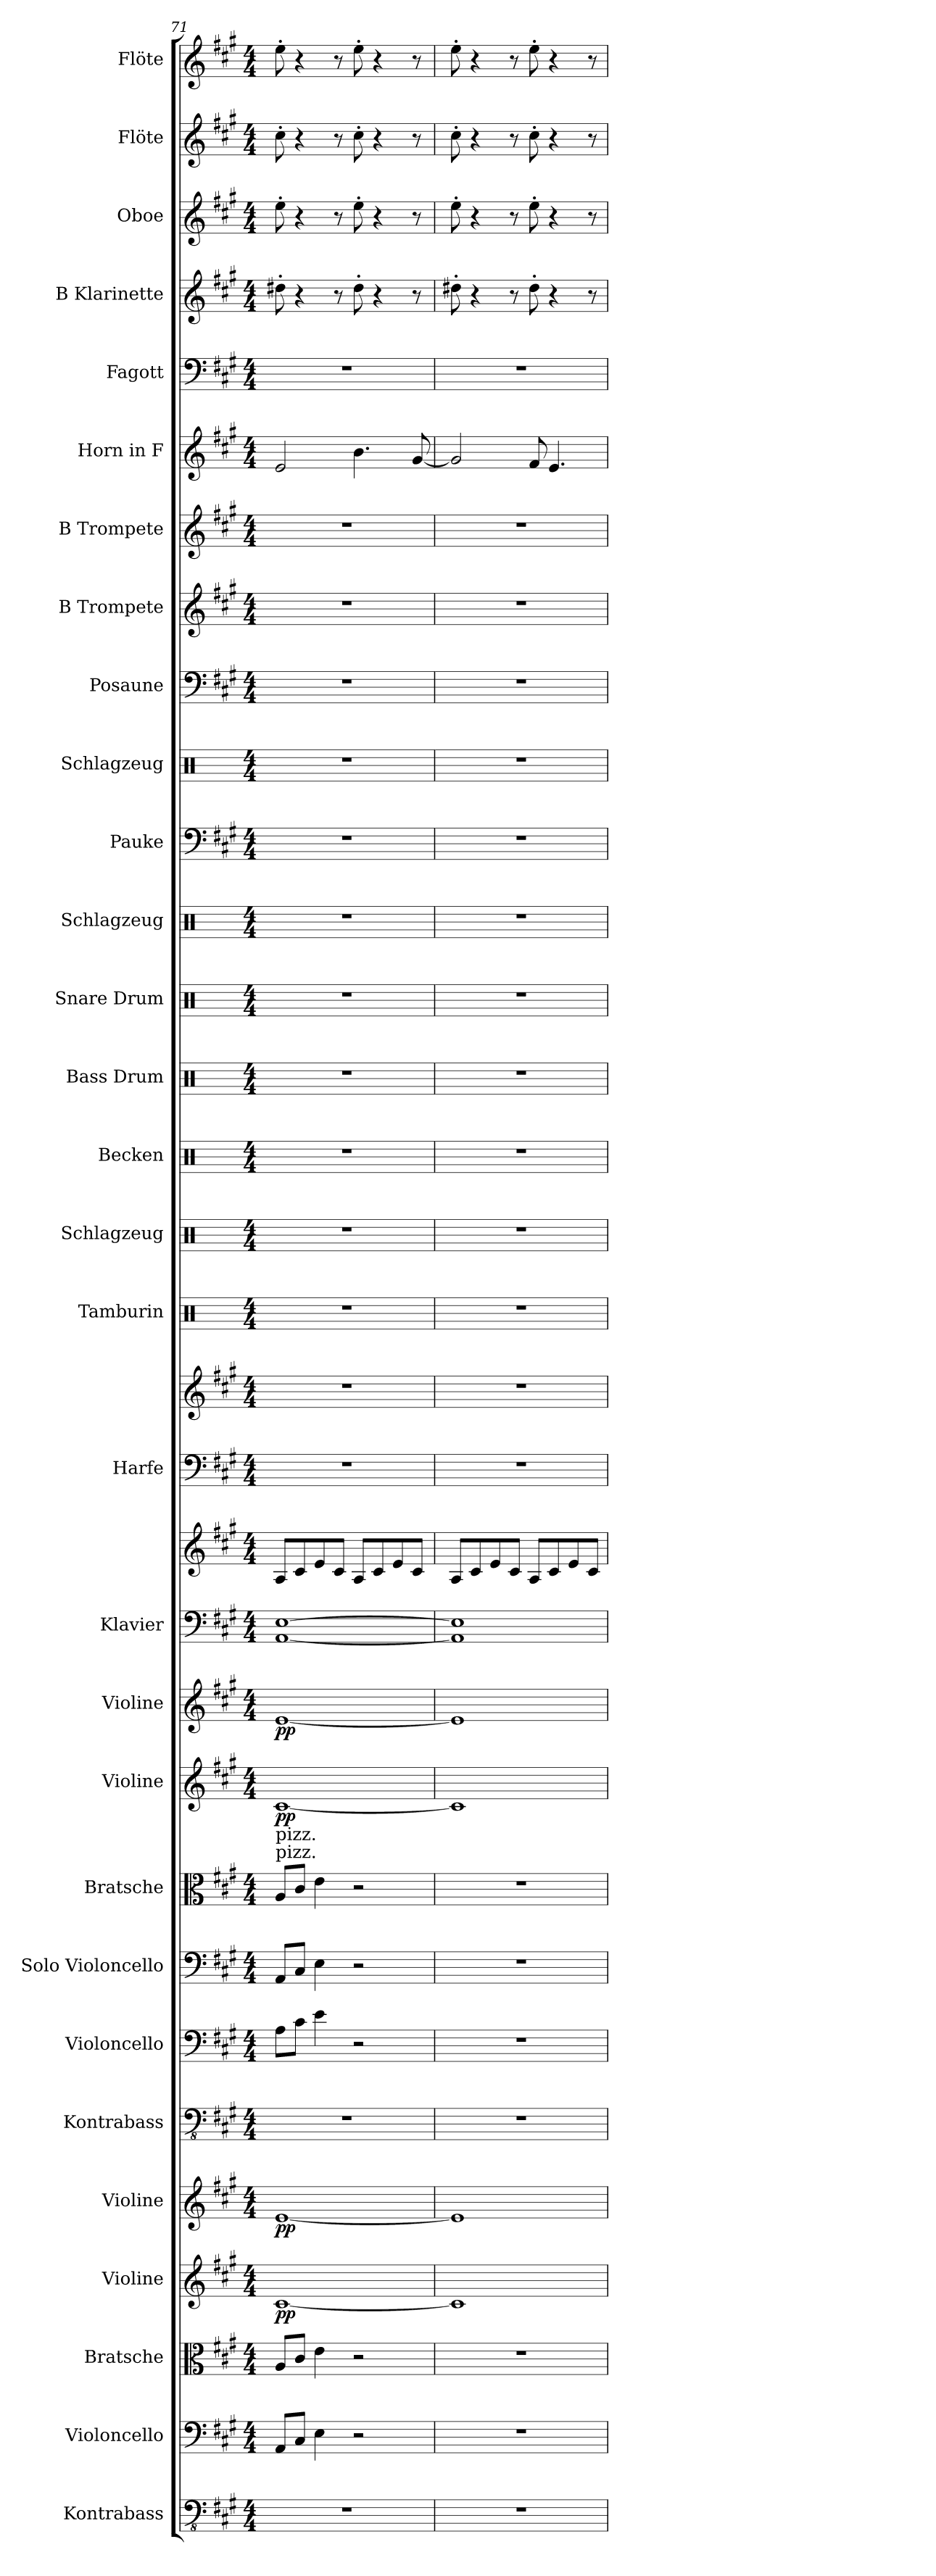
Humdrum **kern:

**kern	**kern	**kern	**kern	**dynam	**kern	**dynam	**kern	**kern	**kern	**kern	**kern	**dynam	**kern	**dynam	**kern	**kern	**kern	**kern	**kern	**kern	**kern	**kern	**kern	**kern	**kern	**kern	**kern	**kern	**kern	**kern	**kern	**kern	**kern	**kern	**kern
*part30	*part29	*part28	*part27	*part27	*part26	*part26	*part25	*part24	*part23	*part22	*part21	*part21	*part20	*part20	*part19	*part19	*part18	*part18	*part17	*part16	*part15	*part14	*part13	*part12	*part11	*part10	*part9	*part8	*part7	*part6	*part5	*part4	*part3	*part2	*part1
*staff32	*staff31	*staff30	*staff29	*staff29	*staff28	*staff28	*staff27	*staff26	*staff25	*staff24	*staff23	*staff23	*staff22	*staff22	*staff21	*staff20	*staff19	*staff18	*staff17	*staff16	*staff15	*staff14	*staff13	*staff12	*staff11	*staff10	*staff9	*staff8	*staff7	*staff6	*staff5	*staff4	*staff3	*staff2	*staff1
*I"Kontrabass	*I"Violoncello	*I"Bratsche	*I"Violine	*	*I"Violine	*	*I"Kontrabass	*I"Violoncello	*I"Solo Violoncello	*I"Bratsche	*I"Violine	*	*I"Violine	*	*I"Klavier	*	*I"Harfe	*	*I"Tamburin	*I"Schlagzeug	*I"Becken	*I"Bass Drum	*I"Snare Drum	*I"Schlagzeug	*I"Pauke	*I"Schlagzeug	*I"Posaune	*I"B Trompete	*I"B Trompete	*I"Horn in F	*I"Fagott	*I"B Klarinette	*I"Oboe	*I"Flöte	*I"Flöte
*I'Kb.	*I'Vc.	*I'Bra.	*I'Vl.	*	*I'Vl.	*	*I'Kb.	*I'Vc.	*I'Vc.	*I'Bra.	*I'Vl.	*	*I'Vl.	*	*I'Klav.	*	*I'Hrf.	*	*I'Tamb.	*I'Slzg.	*I'Bkn.	*I'B. Dr.	*I'Sn. Dr.	*I'Slzg.	*I'Pk.	*I'Slzg.	*I'Psn.	*I'B Tpt.	*I'B Tpt.	*	*I'Fgt.	*I'B Kl.	*I'Ob.	*I'Fl.	*I'Fl.
*clefFv4	*clefF4	*clefC3	*clefG2	*	*clefG2	*	*clefFv4	*clefF4	*clefF4	*clefC3	*clefG2	*	*clefG2	*	*clefF4	*clefG2	*clefF4	*clefG2	*clefX	*clefX	*clefX	*clefX	*clefX	*clefX	*clefF4	*clefX	*clefF4	*clefG2	*clefG2	*clefG2	*clefF4	*clefG2	*clefG2	*clefG2	*clefG2
*ITrd7c12	*	*	*	*	*	*	*ITrd7c12	*	*	*	*	*	*	*	*	*	*	*	*	*	*	*	*	*	*	*	*	*ITrd1c2	*ITrd1c2	*ITrd4c7	*	*ITrd1c2	*	*	*
*k[f#c#g#]	*k[f#c#g#]	*k[f#c#g#]	*k[f#c#g#]	*	*k[f#c#g#]	*	*k[f#c#g#]	*k[f#c#g#]	*k[f#c#g#]	*k[f#c#g#]	*k[f#c#g#]	*	*k[f#c#g#]	*	*k[f#c#g#]	*k[f#c#g#]	*k[f#c#g#]	*k[f#c#g#]	*k[]	*k[]	*k[]	*k[]	*k[]	*k[]	*k[f#c#g#]	*k[]	*k[f#c#g#]	*k[f#]	*k[f#]	*k[f#c#]	*k[f#c#g#]	*k[f#]	*k[f#c#g#]	*k[f#c#g#]	*k[f#c#g#]
*M4/4	*M4/4	*M4/4	*M4/4	*	*M4/4	*	*M4/4	*M4/4	*M4/4	*M4/4	*M4/4	*	*M4/4	*	*M4/4	*M4/4	*M4/4	*M4/4	*M4/4	*M4/4	*M4/4	*M4/4	*M4/4	*M4/4	*M4/4	*M4/4	*M4/4	*M4/4	*M4/4	*M4/4	*M4/4	*M4/4	*M4/4	*M4/4	*M4/4
=71	=71	=71	=71	=71	=71	=71	=71	=71	=71	=71	=71	=71	=71	=71	=71	=71	=71	=71	=71	=71	=71	=71	=71	=71	=71	=71	=71	=71	=71	=71	=71	=71	=71	=71	=71
!	!	!	!	!	!	!	!	!	!	!LO:TX:a:t=pizz.	!	!	!	!	!	!	!	!	!	!	!	!	!	!	!	!	!	!	!	!	!	!	!	!	!
!	!	!	!	!	!	!	!	!	!	!LO:TX:a:t=pizz.	!	!	!	!	!	!	!	!	!	!	!	!	!	!	!	!	!	!	!	!	!	!	!	!	!
!	!	!	!	!LO:DY:b	!	!LO:DY:b	!	!	!	!	!	!LO:DY:b	!	!LO:DY:b	!	!	!	!	!	!	!	!	!	!	!	!	!	!	!	!	!	!	!	!	!
1r	8AA/L	8A/L	[1c#	pp	[1e	pp	1r	8A\L	8AA/L	8A/L	[1c#	pp	[1e	pp	[1AA [1E	8A/L	1r	1r	1r	1r	1r	1r	1r	1r	1r	1r	1r	1r	1r	2A/	1r	8cc#X'\	8ee'\	8cc#'\	8ee'\
.	8C#/J	8c#/J	.	.	.	.	.	8c#\J	8C#/J	8c#/J	.	.	.	.	.	8c#/	.	.	.	.	.	.	.	.	.	.	.	.	.	.	.	4r	4r	4r	4r
.	4E\	4e\	.	.	.	.	.	4e\	4E\	4e\	.	.	.	.	.	8e/	.	.	.	.	.	.	.	.	.	.	.	.	.	.	.	.	.	.	.
.	.	.	.	.	.	.	.	.	.	.	.	.	.	.	.	8c#/J	.	.	.	.	.	.	.	.	.	.	.	.	.	.	.	8r	8r	8r	8r
.	2r	2r	.	.	.	.	.	2r	2r	2r	.	.	.	.	.	8A/L	.	.	.	.	.	.	.	.	.	.	.	.	.	4.e\	.	8cc#'\	8ee'\	8cc#'\	8ee'\
.	.	.	.	.	.	.	.	.	.	.	.	.	.	.	.	8c#/	.	.	.	.	.	.	.	.	.	.	.	.	.	.	.	4r	4r	4r	4r
.	.	.	.	.	.	.	.	.	.	.	.	.	.	.	.	8e/	.	.	.	.	.	.	.	.	.	.	.	.	.	.	.	.	.	.	.
.	.	.	.	.	.	.	.	.	.	.	.	.	.	.	.	8c#/J	.	.	.	.	.	.	.	.	.	.	.	.	.	[8c#/	.	8r	8r	8r	8r
=72	=72	=72	=72	=72	=72	=72	=72	=72	=72	=72	=72	=72	=72	=72	=72	=72	=72	=72	=72	=72	=72	=72	=72	=72	=72	=72	=72	=72	=72	=72	=72	=72	=72	=72	=72
1r	1r	1r	1c#]	.	1e]	.	1r	1r	1r	1r	1c#]	.	1e]	.	1AA] 1E]	8A/L	1r	1r	1r	1r	1r	1r	1r	1r	1r	1r	1r	1r	1r	2c#/]	1r	8cc#X'\	8ee'\	8cc#'\	8ee'\
.	.	.	.	.	.	.	.	.	.	.	.	.	.	.	.	8c#/	.	.	.	.	.	.	.	.	.	.	.	.	.	.	.	4r	4r	4r	4r
.	.	.	.	.	.	.	.	.	.	.	.	.	.	.	.	8e/	.	.	.	.	.	.	.	.	.	.	.	.	.	.	.	.	.	.	.
.	.	.	.	.	.	.	.	.	.	.	.	.	.	.	.	8c#/J	.	.	.	.	.	.	.	.	.	.	.	.	.	.	.	8r	8r	8r	8r
.	.	.	.	.	.	.	.	.	.	.	.	.	.	.	.	8A/L	.	.	.	.	.	.	.	.	.	.	.	.	.	8B/	.	8cc#'\	8ee'\	8cc#'\	8ee'\
.	.	.	.	.	.	.	.	.	.	.	.	.	.	.	.	8c#/	.	.	.	.	.	.	.	.	.	.	.	.	.	4.A/	.	4r	4r	4r	4r
.	.	.	.	.	.	.	.	.	.	.	.	.	.	.	.	8e/	.	.	.	.	.	.	.	.	.	.	.	.	.	.	.	.	.	.	.
.	.	.	.	.	.	.	.	.	.	.	.	.	.	.	.	8c#/J	.	.	.	.	.	.	.	.	.	.	.	.	.	.	.	8r	8r	8r	8r
=	=	=	=	=	=	=	=	=	=	=	=	=	=	=	=	=	=	=	=	=	=	=	=	=	=	=	=	=	=	=	=	=	=	=	=
*-	*-	*-	*-	*-	*-	*-	*-	*-	*-	*-	*-	*-	*-	*-	*-	*-	*-	*-	*-	*-	*-	*-	*-	*-	*-	*-	*-	*-	*-	*-	*-	*-	*-	*-	*-
